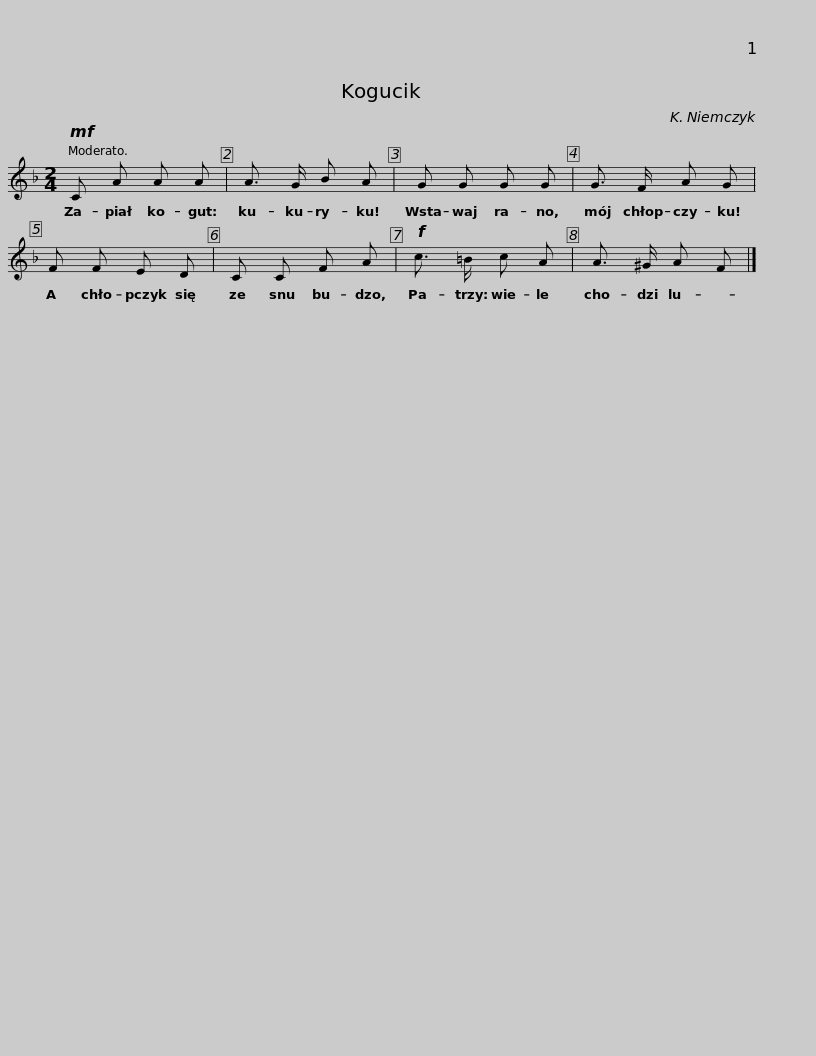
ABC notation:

X:1
L:1/8
M:2/4
I:linebreak $
K:F
V:1 treble
V:1
!mf! C A A A | A3/2 G/ B A | G G G G | G3/2 F/ A G | F F E D |$ %5
 C C F A |!f! c3/2 =B/ c A | A3/2 ^G/ A F |] %8
